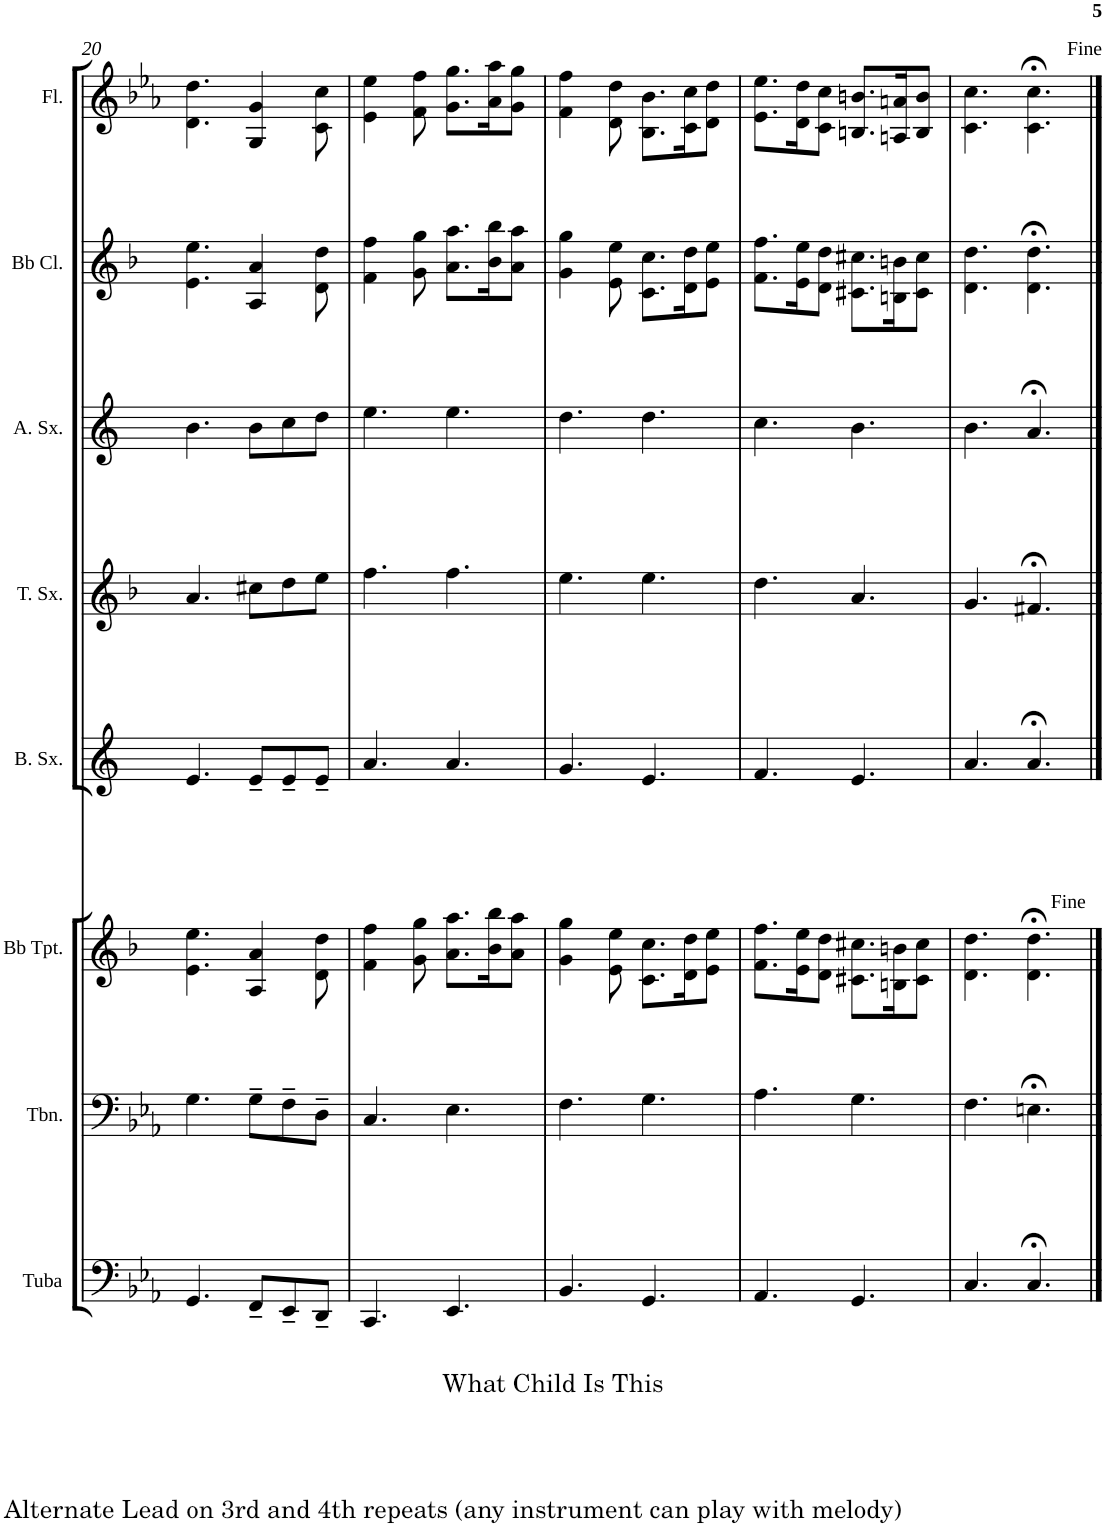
**kern	**kern	**kern	**kern	**kern	**kern	**kern	**kern
*part8	*part7	*part6	*part5	*part4	*part3	*part2	*part1
*staff8	*staff7	*staff6	*staff5	*staff4	*staff3	*staff2	*staff1
*I"Tuba	*I"Trombone	*I"Trumpet in Bb	*I"Baritone Sax	*I"Tenor Sax	*I"Alto Sax	*I"Clarinet in Bb	*I"Flute
*I'Tuba	*I'Tbn.	*	*I'B. Sx.	*I'T. Sx.	*I'A. Sx.	*	*I'Fl.
!!LO:PB:g=z
*clefF4	*clefF4	*clefG2	*clefG2	*clefG2	*clefG2	*clefG2	*clefG2
*	*	*Trd1c2	*Trd12c21	*Trd8c14	*Trd5c9	*Trd1c2	*
*k[b-e-a-]	*k[b-e-a-]	*k[b-]	*k[]	*k[b-]	*k[]	*k[b-]	*k[b-e-a-]
*c:	*c:	*d:	*	*d:	*	*d:	*c:
*M6/8	*M6/8	*M6/8	*M6/8	*M6/8	*M6/8	*M6/8	*M6/8
=20	=20	=20	=20	=20	=20	=20	=20
4.GG/	4.G\	4.e\ 4.ee\	4.e/	4.a/	4.b\	4.e\ 4.ee\	4.d\ 4.dd\
8FF~</L	8G~>\L	4A/ 4a/	8e~</L	8cc#X\L	8b\L	4A/ 4a/	4G/ 4g/
8EE-~</	8F~>\	.	8e~</	8dd\	8cc\	.	.
8DD~</J	8D~>\J	8d\ 8dd\	8e~</J	8ee\J	8dd\J	8d\ 8dd\	8c\ 8cc\
=21	=21	=21	=21	=21	=21	=21	=21
4.CC/	4.C/	4f\ 4ff\	4.a/	4.ff\	4.ee\	4f\ 4ff\	4e-\ 4ee-\
.	.	8g\ 8gg\	.	.	.	8g\ 8gg\	8f\ 8ff\
4.EE-/	4.E-\	8.a\ 8.aa\L	4.a/	4.ff\	4.ee\	8.a\ 8.aa\L	8.g\ 8.gg\L
.	.	16b-\ 16bb-\K	.	.	.	16b-\ 16bb-\K	16a-\ 16aa-\K
.	.	8a\ 8aa\J	.	.	.	8a\ 8aa\J	8g\ 8gg\J
=22	=22	=22	=22	=22	=22	=22	=22
4.BB-/	4.F\	4g\ 4gg\	4.g/	4.ee\	4.dd\	4g\ 4gg\	4f\ 4ff\
.	.	8e\ 8ee\	.	.	.	8e\ 8ee\	8d\ 8dd\
4.GG/	4.G\	8.c\ 8.cc\L	4.e/	4.ee\	4.dd\	8.c\ 8.cc\L	8.B-\ 8.b-\L
.	.	16d\ 16dd\K	.	.	.	16d\ 16dd\K	16c\ 16cc\K
.	.	8e\ 8ee\J	.	.	.	8e\ 8ee\J	8d\ 8dd\J
=23	=23	=23	=23	=23	=23	=23	=23
4.AA-/	4.A-\	8.f\ 8.ff\L	4.f/	4.dd\	4.cc\	8.f\ 8.ff\L	8.e-\ 8.ee-\L
.	.	16e\ 16ee\K	.	.	.	16e\ 16ee\K	16d\ 16dd\K
.	.	8d\ 8dd\J	.	.	.	8d\ 8dd\J	8c\ 8cc\J
4.GG/	4.G\	8.c#X\ 8.cc#X\L	4.e/	4.a/	4.b\	8.c#X\ 8.cc#X\L	8.Bn/ 8.bn/L
.	.	16Bn\ 16bn\K	.	.	.	16Bn\ 16bn\K	16An/ 16an/K
.	.	8c#\ 8cc#\J	.	.	.	8c#\ 8cc#\J	8B/ 8b/J
=24	=24	=24	=24	=24	=24	=24	=24
4.C/	4.F\	4.d\ 4.dd\	4.a/	4.g/	4.b\	4.d\ 4.dd\	4.c\ 4.cc\
4.C;</	4.En;<\	4.d\;< 4.dd\;<	4.a;</	4.f#X;</	4.a;</	4.d\;< 4.dd\;<	4.c\;< 4.cc\;<
==	==	==	==	==	==	==	==
*-	*-	*-	*-	*-	*-	*-	*-
